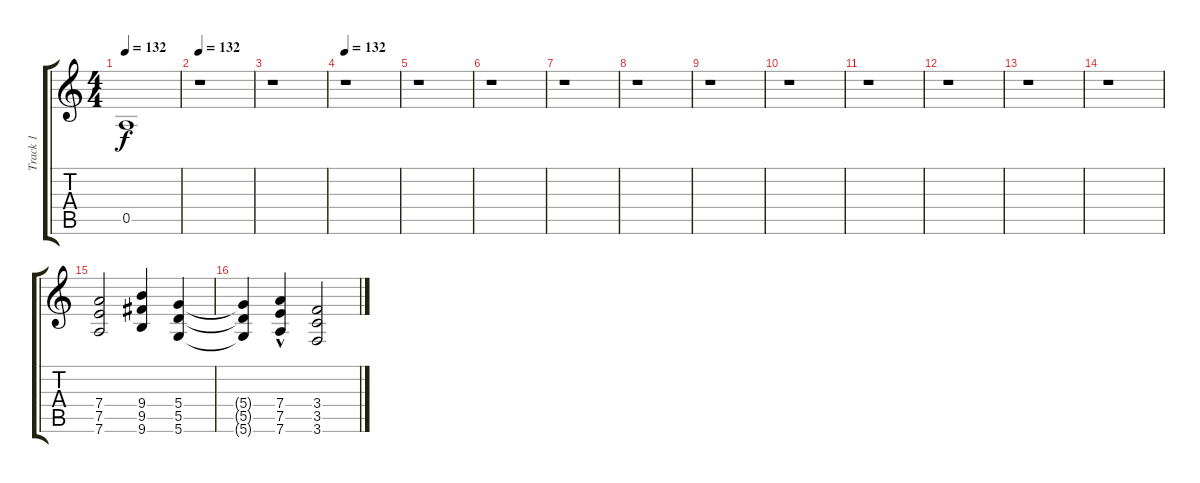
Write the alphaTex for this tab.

\track ("Track 1" "Track 1") {instrument acousticguitarnylon}
\staff {score tabs}
\tuning (E4 B3 G3 D3 A2 D2) {hide}
\ts (4 4)
\tempo 132
\clef g2
\ks c
0.5{t}.1{dy f} |
\tempo 132
r.1 |
r.1 |
\tempo 132
r.1 |
r.1 |
r.1 |
r.1 |
r.1 |
r.1 |
r.1 |
r.1 |
r.1 |
r.1 |
r.1 |
(7.4 7.5 7.6).2{instrument electricguitarmuted} (9.4 9.5 9.6).4 (5.4 5.5 5.6).4 |
(5.4{t} 5.5{t} 5.6{t}).4 (7.4 7.5 7.6{hac}).4 (3.4 3.5 3.6).2
